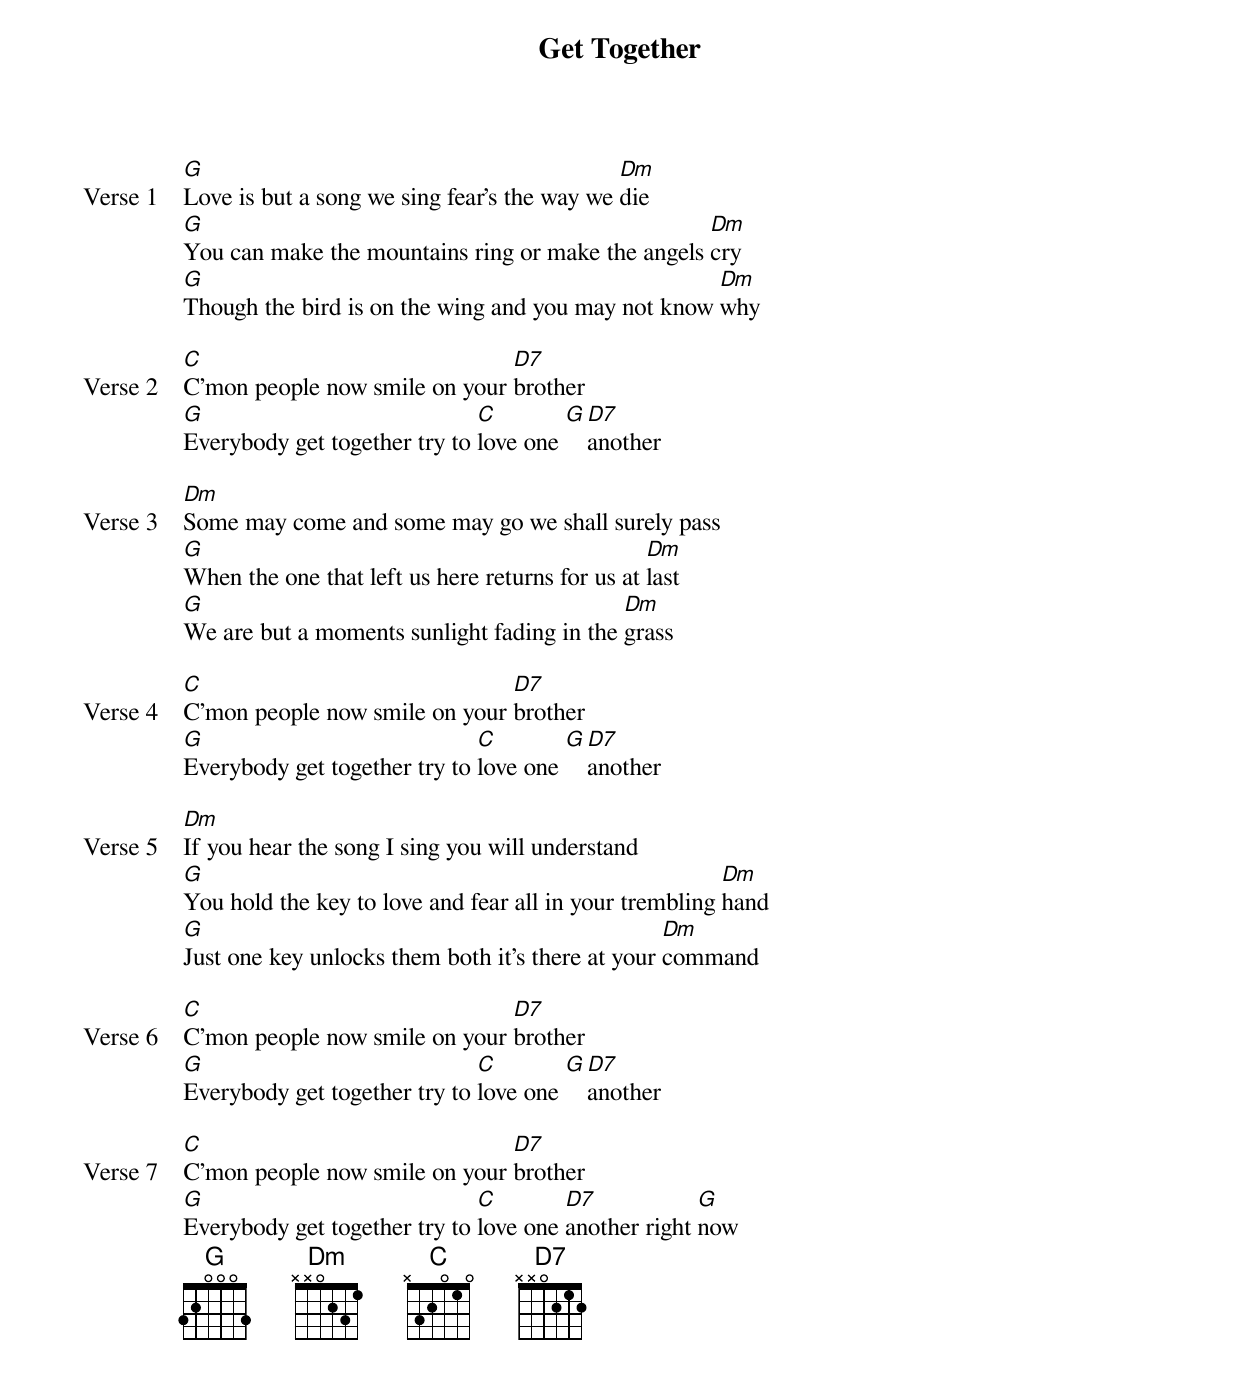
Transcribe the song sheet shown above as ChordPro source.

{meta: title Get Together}
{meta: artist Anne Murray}
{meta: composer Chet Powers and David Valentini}

{start_of_verse: Verse 1}
[G]Love is but a song we sing fear's the way we [Dm]die
[G]You can make the mountains ring or make the angels [Dm]cry
[G]Though the bird is on the wing and you may not know [Dm]why
{end_of_verse}

{start_of_verse: Verse 2}
[C]C'mon people now smile on your [D7]brother
[G]Everybody get together try to [C]love one [G][D7]another
{end_of_verse}

{start_of_verse: Verse 3}
[Dm]Some may come and some may go we shall surely pass
[G]When the one that left us here returns for us at [Dm]last
[G]We are but a moments sunlight fading in the [Dm]grass
{end_of_verse}

{start_of_verse: Verse 4}
[C]C'mon people now smile on your [D7]brother
[G]Everybody get together try to [C]love one [G][D7]another
{end_of_verse}

{start_of_verse: Verse 5}
[Dm]If you hear the song I sing you will understand
[G]You hold the key to love and fear all in your trembling [Dm]hand
[G]Just one key unlocks them both it's there at your [Dm]command
{end_of_verse}

{start_of_verse: Verse 6}
[C]C'mon people now smile on your [D7]brother
[G]Everybody get together try to [C]love one [G][D7]another
{end_of_verse}

{start_of_verse: Verse 7}
[C]C'mon people now smile on your [D7]brother
[G]Everybody get together try to [C]love one [D7]another right [G]now
{end_of_verse}
